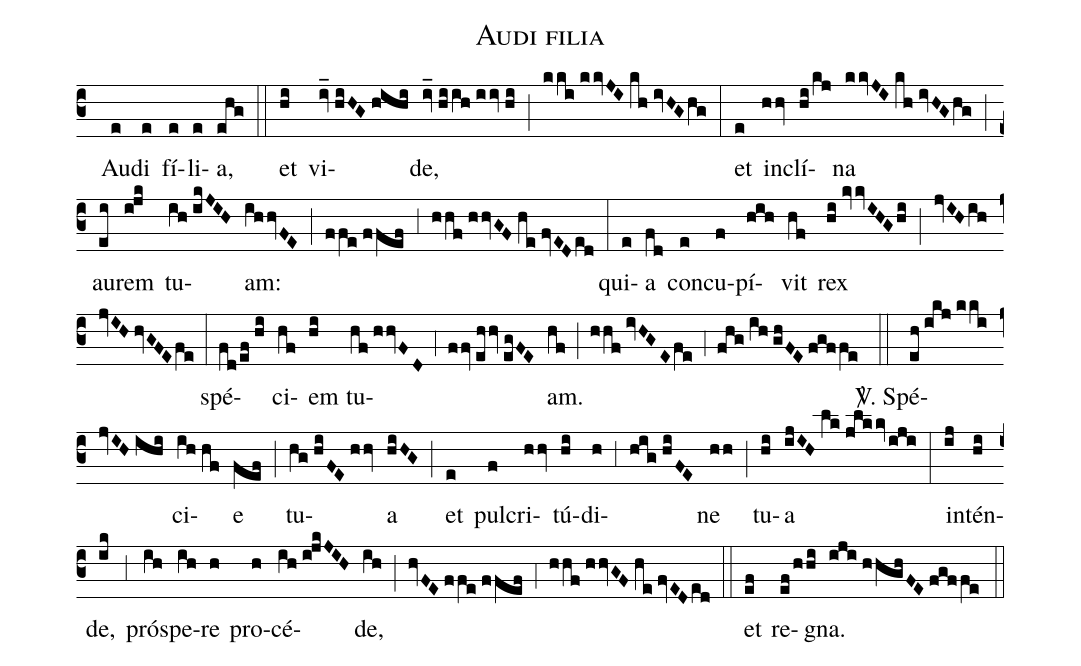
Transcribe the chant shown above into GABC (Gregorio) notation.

name:Audi filia;
mode:VII;
office-part:Responsoria;
%%
(c3) () Au(e)di(e) fí(e)li(e)a,(ehg) (::) et(hi) vi(iv_//hiHG//hihi)de,(iv_//hiih//iiv//hi) (;) (kki//kkvJI//kh//ivHG/hg) (:) et(e) in(hhv)clí(hi/kj)na(kkvJI//kh//ivHG/hg) (;) au(ei)rem(i!jk) tu(ih//ikJIH)am:(ihhvFE) (;) (ffe//ffef) (,3) (hhf//hhvGF//he//fvED/ed) (:) qui(e)a(fd) con(e)cu(f)pí(hih)vit(hf) rex(hi//kvvIHG/hi) (;) (jvIH/ih//jvIH//hvGFE/fe) (:) spé(fd/ef//hi)ci(hf)em(hi) tu(hf//hhvFD)(,4)(ffv//ehhv//egFE)am.(hf) (;) (hhf//ivHGE/fe) (,4) (fhg//ih//ghFE//fgffe) (::) <sp>V/</sp>. Spé(eh//ikj//kki//jvIH//ihi)ci(ih//hf)e(fef) (;) tu(hg//hiFE//hhv)a(hiHG) (;) et(e) pul(f)cri(hhv)tú(hi)di(h)(,3)(hig//hiFE)ne(hh) (;) tu(hi)a(ijIH//lk//jlkkv/iji) (:) in(ij)tén(hi)de,(ik) (,3) pró(ih)spe(ih)re(h) pro(h)cé(ih//i!jkJIH)de,(ih) (;) (hvFE//ffe//ffef) (,4) (hhf//hhvGF//he//fvED/ed) (::) et(ef) re(ef/hhi)gna.(iji//hhghFE//fgffe) (::)
